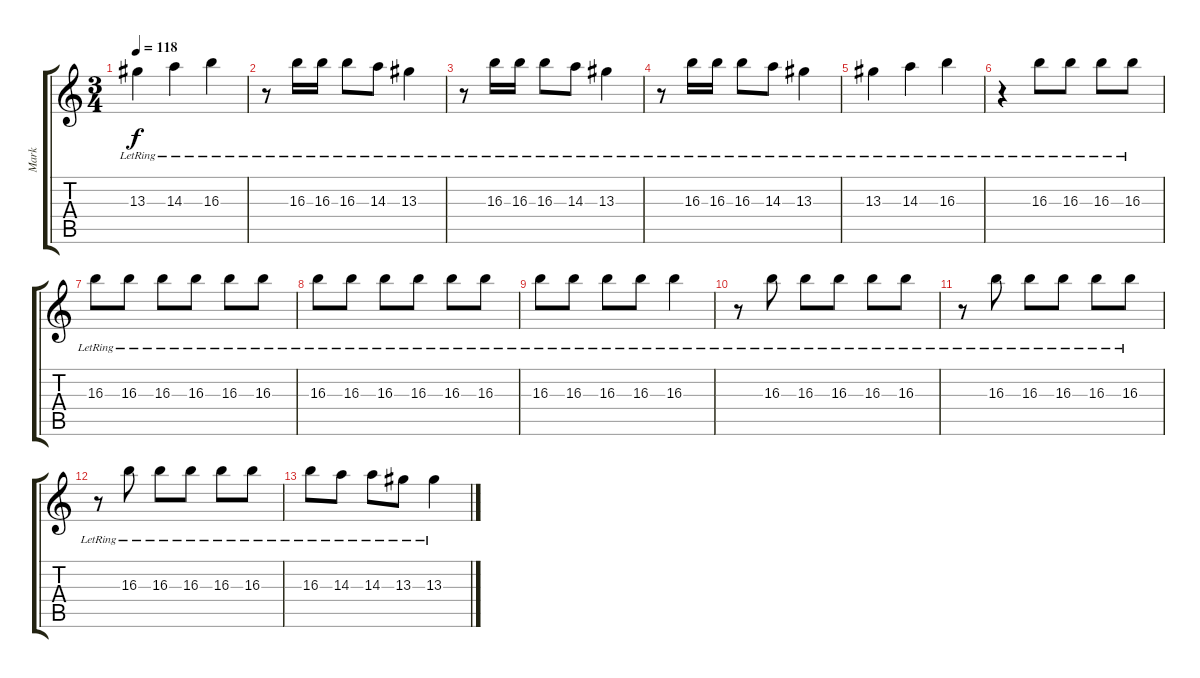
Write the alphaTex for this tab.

\track ("Mark" "Mark") {instrument acousticguitarsteel}
\staff {score tabs}
\tuning (E4 B3 G3 D3 A2 E2) {hide}
\ts (3 4)
\tempo 118
\clef g2
\ks c
13.3{lr}.4{dy f} 14.3{lr}.4 16.3{lr}.4 |
r.8 16.3{lr}.16 16.3{lr}.16 16.3{lr}.8 14.3{lr}.8 13.3{lr}.4 |
r.8 16.3{lr}.16 16.3{lr}.16 16.3{lr}.8 14.3{lr}.8 13.3{lr}.4 |
r.8 16.3{lr}.16 16.3{lr}.16 16.3{lr}.8 14.3{lr}.8 13.3{lr}.4 |
13.3{lr}.4 14.3{lr}.4 16.3{lr}.4 |
r.4 16.3{lr}.8 16.3{lr}.8 16.3{lr}.8 16.3{lr}.8 |
16.3{lr}.8 16.3{lr}.8 16.3{lr}.8 16.3{lr}.8 16.3{lr}.8 16.3{lr}.8 |
16.3{lr}.8 16.3{lr}.8 16.3{lr}.8 16.3{lr}.8 16.3{lr}.8 16.3{lr}.8 |
16.3{lr}.8 16.3{lr}.8 16.3{lr}.8 16.3{lr}.8 16.3{lr}.4 |
r.8 16.3{lr}.8 16.3{lr}.8 16.3{lr}.8 16.3{lr}.8 16.3{lr}.8 |
r.8 16.3{lr}.8 16.3{lr}.8 16.3{lr}.8 16.3{lr}.8 16.3{lr}.8 |
r.8 16.3{lr}.8 16.3{lr}.8 16.3{lr}.8 16.3{lr}.8 16.3{lr}.8 |
16.3{lr}.8 14.3{lr}.8 14.3{lr}.8 13.3{lr}.8 13.3{lr}.4
